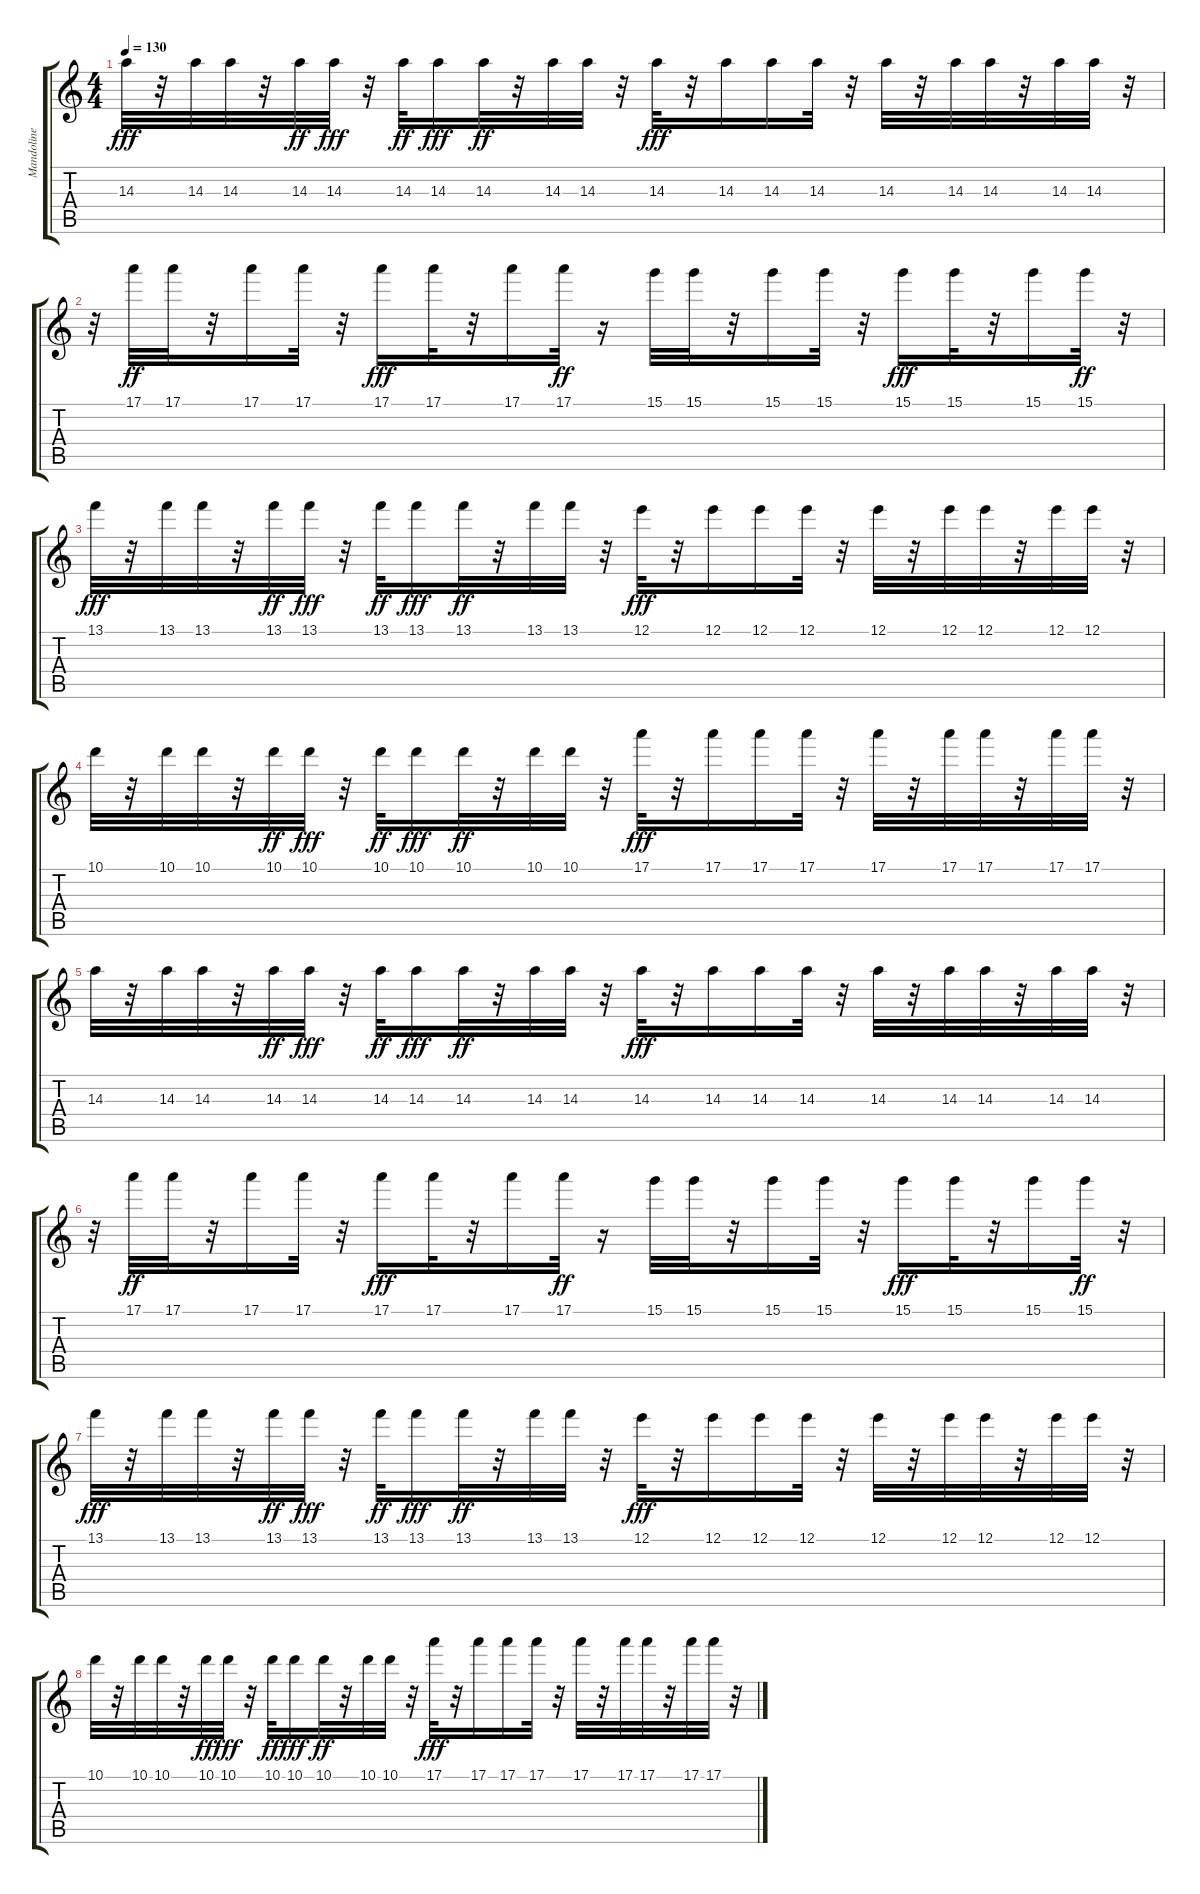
\track ("Mandoline" "Mandoline") {instrument acousticguitarnylon}
\staff {score tabs}
\tuning (E4 B3 G3 D3 A2 E2) {hide}
\ts (4 4)
\tempo 130
\clef g2
\ks c
14.3.32{dy fff} r.32 14.3.32 14.3.32 r.32 14.3.32{dy ff} 14.3.32{dy fff} r.32 14.3.32{dy ff} 14.3.16{dy fff} 14.3.32{dy ff} r.32 14.3.32 14.3.32 r.32 14.3.32{dy fff} r.32 14.3.16 14.3.16 14.3.32 r.32 14.3.32 r.32 14.3.32 14.3.32 r.32 14.3.32 14.3.32 r.32 |
r.32 17.1.32{dy ff} 17.1.32 r.32 17.1.16 17.1.32 r.32 17.1.16{dy fff} 17.1.32 r.32 17.1.16 17.1.32{dy ff} r.16 15.1.32 15.1.32 r.32 15.1.16 15.1.32 r.32 15.1.16{dy fff} 15.1.32 r.32 15.1.16 15.1.32{dy ff} r.32 |
13.1.32{dy fff} r.32 13.1.32 13.1.32 r.32 13.1.32{dy ff} 13.1.32{dy fff} r.32 13.1.32{dy ff} 13.1.16{dy fff} 13.1.32{dy ff} r.32 13.1.32 13.1.32 r.32 12.1.32{dy fff} r.32 12.1.16 12.1.16 12.1.32 r.32 12.1.32 r.32 12.1.32 12.1.32 r.32 12.1.32 12.1.32 r.32 |
10.1.32 r.32 10.1.32 10.1.32 r.32 10.1.32{dy ff} 10.1.32{dy fff} r.32 10.1.32{dy ff} 10.1.16{dy fff} 10.1.32{dy ff} r.32 10.1.32 10.1.32 r.32 17.1.32{dy fff} r.32 17.1.16 17.1.16 17.1.32 r.32 17.1.32 r.32 17.1.32 17.1.32 r.32 17.1.32 17.1.32 r.32 |
14.3.32 r.32 14.3.32 14.3.32 r.32 14.3.32{dy ff} 14.3.32{dy fff} r.32 14.3.32{dy ff} 14.3.16{dy fff} 14.3.32{dy ff} r.32 14.3.32 14.3.32 r.32 14.3.32{dy fff} r.32 14.3.16 14.3.16 14.3.32 r.32 14.3.32 r.32 14.3.32 14.3.32 r.32 14.3.32 14.3.32 r.32 |
r.32 17.1.32{dy ff} 17.1.32 r.32 17.1.16 17.1.32 r.32 17.1.16{dy fff} 17.1.32 r.32 17.1.16 17.1.32{dy ff} r.16 15.1.32 15.1.32 r.32 15.1.16 15.1.32 r.32 15.1.16{dy fff} 15.1.32 r.32 15.1.16 15.1.32{dy ff} r.32 |
13.1.32{dy fff} r.32 13.1.32 13.1.32 r.32 13.1.32{dy ff} 13.1.32{dy fff} r.32 13.1.32{dy ff} 13.1.16{dy fff} 13.1.32{dy ff} r.32 13.1.32 13.1.32 r.32 12.1.32{dy fff} r.32 12.1.16 12.1.16 12.1.32 r.32 12.1.32 r.32 12.1.32 12.1.32 r.32 12.1.32 12.1.32 r.32 |
10.1.32 r.32 10.1.32 10.1.32 r.32 10.1.32{dy ff} 10.1.32{dy fff} r.32 10.1.32{dy ff} 10.1.16{dy fff} 10.1.32{dy ff} r.32 10.1.32 10.1.32 r.32 17.1.32{dy fff} r.32 17.1.16 17.1.16 17.1.32 r.32 17.1.32 r.32 17.1.32 17.1.32 r.32 17.1.32 17.1.32 r.32
